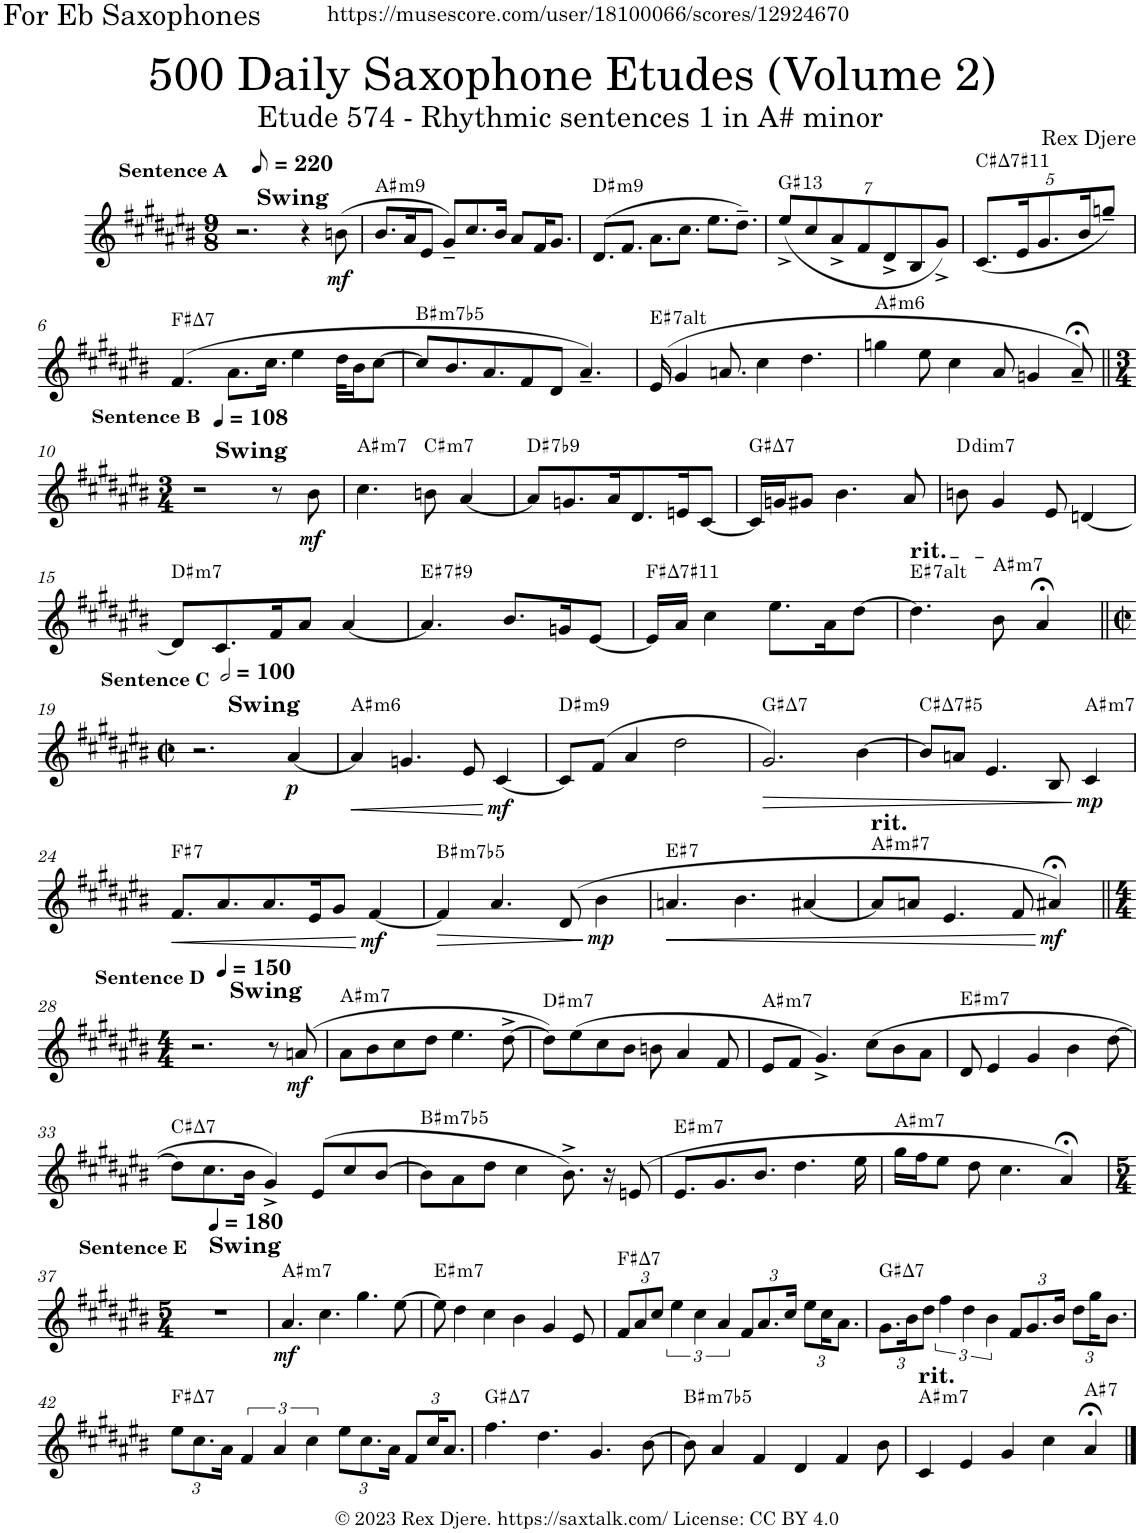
**kern	**dynam	**harte
*part1	*part1	*part1
*staff1	*staff1	*
*I"Alto Saxophone	*	*
*I'A. Sax.	*	*
*clefG2	*	*
*Trd5c9	*	*
*k[f#c#g#d#a#e#b#]	*	*
*M9/8	*	*
*MM110	*	*
=1	=1	=1
!LO:TX:a:B:t=Swing	!	!
!LO:TX:a:B:t=Sentence A	!	!
2.r	.	.
4r	.	.
!	!LO:DY:b	!
(8bn\	mf	.
=2	=2	=2
!	!	!LO:H:kt=m9
8.b#/L	.	A#:min9
16a#/K	.	.
8e#/J	.	.
8g#~/L)	.	.
8.cc#/	.	.
16b#/Jk	.	.
8a#/L	.	.
16f#/K	.	.
8.g#/J	.	.
=3	=3	=3
!	!	!LO:H:kt=m9
(8.d#/L	.	D#:min9
8.f#/J	.	.
8.a#\L	.	.
8.cc#\J	.	.
8.ee#\L	.	.
8.dd#~\J)	.	.
=4	=4	=4
*Xbrackettup	*	*
!	!	!LO:H:kt=13
(56%9ee#^/L	.	G#:9(11,13)
56%9cc#/	.	.
56%9a#^/	.	.
56%9f#/	.	.
56%9d#^/	.	.
56%9B#/	.	.
56%9g#^/J)	.	.
=5	=5	=5
!	!	!LO:H:kt=7
(40%9.c#/L	.	C#:maj7(#11)
80%9e#/K	.	.
40%9.g#/	.	.
80%9b#/K	.	.
40%9ggn~/J)	.	.
!!LO:LB:g=z
=6	=6	=6
!	!	!LO:H:kt=7
(4.f#/	.	F#:maj7
8.a#\L	.	.
16.cc#\Jk	.	.
4ee#\	.	.
32dd#\KLL	.	.
16b#\J	.	.
[8cc#\J	.	.
=7	=7	=7
!	!	!LO:H:kt=m7b5
8cc#/L]	.	B#:hdim7
8.b#/	.	.
8.a#/	.	.
8f#/	.	.
8d#/J	.	.
4.a#~/)	.	.
=8	=8	=8
!	!	!LO:H:kt=7
(16e#/	.	E#:(3,b5,#5,b7,b9,#9)
4g#/	.	.
8.an/	.	.
4cc#\	.	.
4.dd#\	.	.
=9	=9	=9
!	!	!LO:H:kt=m6
4ggn\	.	A#:min6
8ee#\	.	.
4cc#\	.	.
8a#/	.	.
4gn/	.	.
8a#;<~/)	.	.
!!LO:LB:g=z
=10||	=10||	=10||
*M3/4	*	*
*MM108	*	*
!LO:TX:a:B:t=Sentence B	!	!
!LO:TX:a:B:t=Swing	!	!
2r	.	.
8r	.	.
!	!LO:DY:b	!
8b#\	mf	.
=11	=11	=11
!	!	!LO:H:kt=m7
4.cc#\	.	A#:min7
!	!	!LO:H:kt=m7
8bn\	.	C#:min7
[4a#/	.	.
=12	=12	=12
!	!	!LO:H:kt=7
8a#/L]	.	D#:7(b9)
8.gn/	.	.
16a#/K	.	.
8.d#/	.	.
16en/K	.	.
[8c#/J	.	.
=13	=13	=13
!	!	!LO:H:kt=7
16c#/LL]	.	G#:maj7
16gn/J	.	.
8g#X/J	.	.
4.b#\	.	.
8a#/	.	.
=14	=14	=14
!	!	!LO:H:kt=dim7
8bn\	.	D:dim7
4g#/	.	.
8e#/	.	.
[4dn/	.	.
!!LO:LB:g=z
=15	=15	=15
!	!	!LO:H:kt=m7
8d/L]	.	D#:min7
8.c#/	.	.
16f#/K	.	.
8a#/J	.	.
[4a#/	.	.
=16	=16	=16
!	!	!LO:H:kt=7
4.a#/]	.	E#:7(#9)
8.b#/L	.	.
16gn/K	.	.
[8e#/J	.	.
=17	=17	=17
!	!	!LO:H:kt=7
16e#/LL]	.	F#:maj7(#11)
16a#/JJ	.	.
4cc#\	.	.
8.ee#\L	.	.
16a#\K	.	.
[8dd#\J	.	.
=18	=18	=18
!LO:TX:a:t=rit.	!	!LO:H:kt=7
4.dd#\]	.	E#:(3,b5,#5,b7,b9,#9)
!	!	!LO:H:kt=m7
8b#\	.	A#:min7
4a#;</	.	.
!!LO:LB:g=z
=19||	=19||	=19||
*M2/2	*	*
*met(c|)	*	*
*MM200	*	*
!LO:TX:a:B:t=Sentence C	!	!
!LO:TX:a:B:t=Swing	!	!
2.r	.	.
!	!LO:DY:b	!
[4a#/	p	.
=20	=20	=20
!	!LO:HP:b	!LO:H:kt=m6
4a#/]	<	A#:min6
4.gn/	.	.
8e#/	.	.
!	!LO:DY:n=1:b	!
[4c#/	[ mf	.
=21	=21	=21
!	!	!LO:H:kt=m9
8c#/L]	.	D#:min9
(8f#/J	.	.
4a#/	.	.
2dd#\	.	.
=22	=22	=22
!	!LO:HP:b	!LO:H:kt=7
2.g#/)	>	G#:maj7
[4b#\	.	.
=23	=23	=23
!	!	!LO:H:kt=7
8b#/L]	.	C#:(3,#5,7)
8an/J	.	.
4.e#/	.	.
8B#/	.	.
!	!LO:DY:n=1:b	!LO:H:kt=m7
4c#/	] mp	A#:min7
!!LO:LB:g=z
=24	=24	=24
!	!LO:HP:b	!LO:H:kt=7
8.f#/L	<	F#:7
8.a#/	.	.
8.a#/	.	.
16e#/K	.	.
8g#/J	.	.
!	!LO:DY:n=1:b	!
[4f#/	[ mf	.
=25	=25	=25
!	!LO:HP:b	!LO:H:kt=m7b5
4f#/]	>	B#:hdim7
4.a#/	.	.
(8d#/	.	.
!	!LO:DY:n=1:b	!
4b#\	] mp	.
=26	=26	=26
!	!LO:HP:b	!LO:H:kt=7
4.an/	<	E#:7
4.b#\	.	.
[4a#X/	.	.
=27	=27	=27
!LO:TX:a:t=rit.	!	!LO:H:kt=m
8a#/L]	.	A#:min(#7)
8an/J	.	.
4.e#/	.	.
8f#/	.	.
!	!LO:DY:n=1:b	!
4a#X;</)	[ mf	.
!!LO:LB:g=z
=28||	=28||	=28||
*M4/4	*	*
*MM150	*	*
!LO:TX:a:B:t=Sentence D	!	!
!LO:TX:a:B:t=Swing	!	!
2.r	.	.
8r	.	.
!	!LO:DY:b	!
(8an/	mf	.
=29	=29	=29
!	!	!LO:H:kt=m7
8a#\L	.	A#:min7
8b#\	.	.
8cc#\	.	.
8dd#\J	.	.
4.ee#\	.	.
[8dd#^\	.	.
=30	=30	=30
!	!	!LO:H:kt=m7
8dd#\L])	.	D#:min7
(8ee#\	.	.
8cc#\	.	.
8b#\J	.	.
8bn\	.	.
4a#/	.	.
8f#/	.	.
=31	=31	=31
!	!	!LO:H:kt=m7
8e#/L	.	A#:min7
8f#/J	.	.
4.g#^/)	.	.
(8cc#\L	.	.
8b#\	.	.
8a#\J	.	.
=32	=32	=32
!	!	!LO:H:kt=m7
8d#/	.	E#:min7
4e#/	.	.
4g#/	.	.
4b#\	.	.
[8dd#\	.	.
!!LO:LB:g=z
=33	=33	=33
!	!	!LO:H:kt=7
8dd#\L]	.	C#:maj7
8.cc#\	.	.
16b#\Jk	.	.
4g#^/)	.	.
(8e#/L	.	.
8cc#/	.	.
[8b#/J	.	.
=34	=34	=34
!	!	!LO:H:kt=m7b5
8b#\L]	.	B#:hdim7
8a#\	.	.
8dd#\J	.	.
4cc#\	.	.
8.b#^\)	.	.
16r	.	.
(8en/	.	.
=35	=35	=35
!	!	!LO:H:kt=m7
8.e#/L	.	E#:min7
8.g#/	.	.
8.b#/J	.	.
4.dd#\	.	.
16ee#\	.	.
=36	=36	=36
!	!	!LO:H:kt=m7
16gg#\LL	.	A#:min7
16ff#\J	.	.
8ee#\J	.	.
8dd#\	.	.
4.cc#\	.	.
4a#;</)	.	.
!!LO:LB:g=z
=37	=37	=37
*M5/4	*	*
*MM180	*	*
!LO:TX:a:B:t=Sentence E	!	!
!LO:TX:a:B:t=Swing	!	!
4%5r	.	.
=38	=38	=38
!	!LO:DY:b	!LO:H:kt=m7
4.a#/	mf	A#:min7
4.cc#\	.	.
4.gg#\	.	.
[8ee#\	.	.
=39	=39	=39
!	!	!LO:H:kt=m7
8ee#\]	.	E#:min7
4dd#\	.	.
4cc#\	.	.
4b#\	.	.
4g#/	.	.
8e#/	.	.
=40	=40	=40
!	!	!LO:H:kt=7
12f#/L	.	F#:maj7
12a#/	.	.
12cc#/J	.	.
*brackettup	*	*
6ee#\	.	.
6cc#\	.	.
6a#/	.	.
*Xbrackettup	*	*
12f#/L	.	.
12.a#/	.	.
24cc#/Jk	.	.
12ee#\L	.	.
24cc#\K	.	.
12.a#\J	.	.
=41	=41	=41
!	!	!LO:H:kt=7
12.g#\L	.	G#:maj7
24b#\K	.	.
12dd#\J	.	.
*brackettup	*	*
6ff#\	.	.
6dd#\	.	.
6b#\	.	.
*Xbrackettup	*	*
12f#/L	.	.
12.g#/	.	.
24b#/Jk	.	.
12dd#\L	.	.
24gg#\K	.	.
12.b#\J	.	.
!!LO:LB:g=z
=42	=42	=42
!	!	!LO:H:kt=7
12ee#\L	.	F#:maj7
12.cc#\	.	.
24a#\Jk	.	.
*brackettup	*	*
6f#/	.	.
6a#/	.	.
6cc#\	.	.
*Xbrackettup	*	*
12ee#\L	.	.
12.cc#\	.	.
24a#\Jk	.	.
12f#/L	.	.
24cc#/K	.	.
12.a#/J	.	.
=43	=43	=43
!	!	!LO:H:kt=7
4.ff#\	.	G#:maj7
4.dd#\	.	.
4.g#/	.	.
[8b#\	.	.
=44	=44	=44
!	!	!LO:H:kt=m7b5
8b#\]	.	B#:hdim7
4a#/	.	.
4f#/	.	.
4d#/	.	.
4f#/	.	.
8b#\	.	.
=45	=45	=45
!LO:TX:a:t=rit.	!	!LO:H:kt=m7
4c#/	.	A#:min7
4e#/	.	.
4g#/	.	.
4cc#\	.	.
!	!	!LO:H:kt=7
4a#;</	.	A#:7
==	==	==
*-	*-	*-
